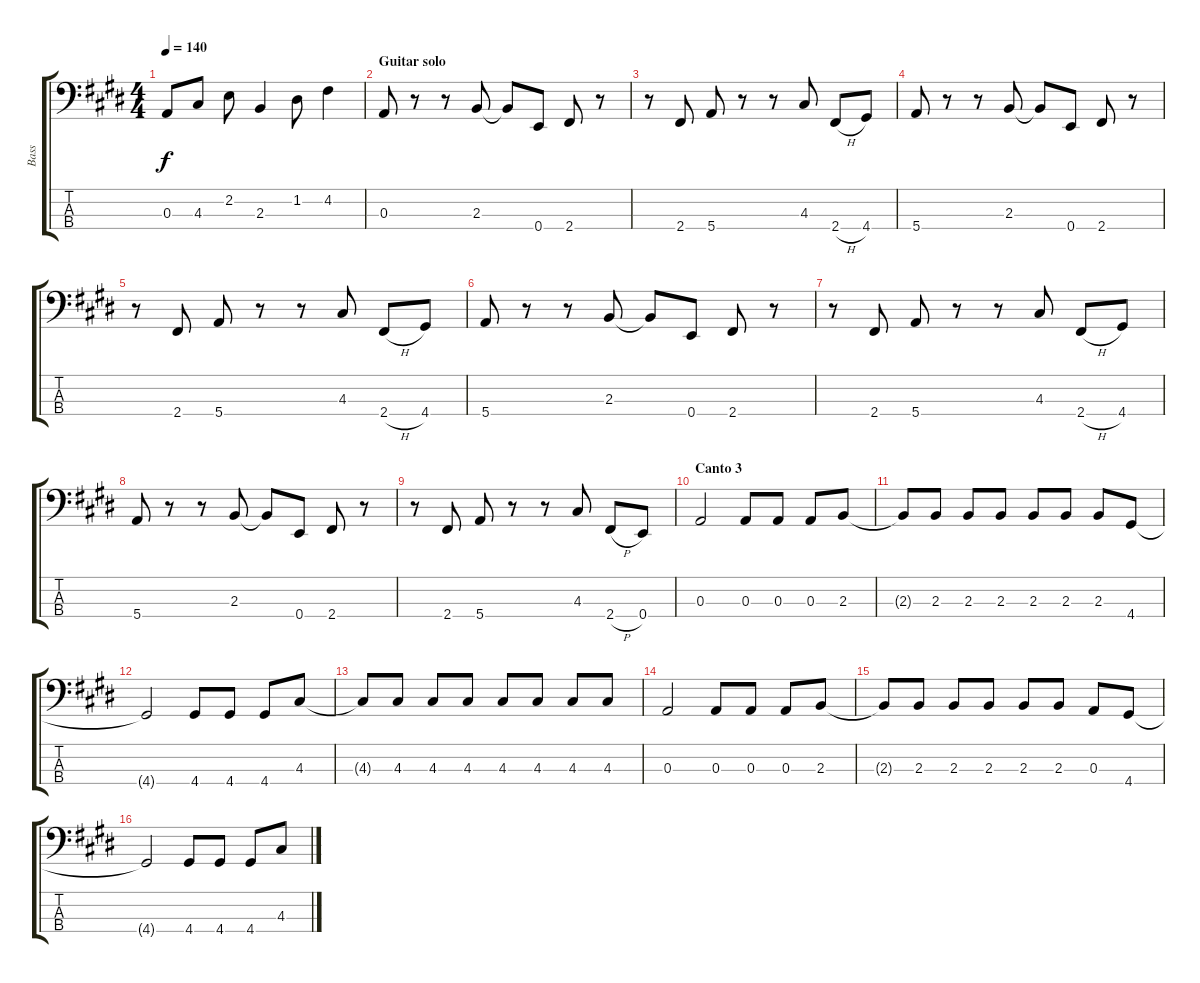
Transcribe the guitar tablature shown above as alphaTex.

\track ("Bass" "Bass") {instrument electricbassfinger}
\staff {score tabs}
\tuning (G2 D2 A1 E1) {hide}
\ts (4 4)
\tempo 140
\clef f4
\ks c#minor
0.3{t}.8{dy f} 4.3.8 2.2.8 2.3.4 1.2.8 4.2.4 |
\section ("" "Guitar solo")
0.3.8 r.8 r.8 2.3.8 2.3{t}.8 0.4.8 2.4.8 r.8 |
r.8 2.4.8 5.4.8 r.8 r.8 4.3.8 2.4{h}.8 4.4.8 |
5.4.8 r.8 r.8 2.3.8 2.3{t}.8 0.4.8 2.4.8 r.8 |
r.8 2.4.8 5.4.8 r.8 r.8 4.3.8 2.4{h}.8 4.4.8 |
5.4.8 r.8 r.8 2.3.8 2.3{t}.8 0.4.8 2.4.8 r.8 |
r.8 2.4.8 5.4.8 r.8 r.8 4.3.8 2.4{h}.8 4.4.8 |
5.4.8 r.8 r.8 2.3.8 2.3{t}.8 0.4.8 2.4.8 r.8 |
r.8 2.4.8 5.4.8 r.8 r.8 4.3.8 2.4{h}.8 0.4.8 |
\section ("" "Canto 3")
0.3.2 0.3.8 0.3.8 0.3.8 2.3.8 |
2.3{t}.8 2.3.8 2.3.8 2.3.8 2.3.8 2.3.8 2.3.8 4.4.8 |
4.4{t}.2 4.4.8 4.4.8 4.4.8 4.3.8 |
4.3{t}.8 4.3.8 4.3.8 4.3.8 4.3.8 4.3.8 4.3.8 4.3.8 |
0.3.2 0.3.8 0.3.8 0.3.8 2.3.8 |
2.3{t}.8 2.3.8 2.3.8 2.3.8 2.3.8 2.3.8 0.3.8 4.4.8 |
4.4{t}.2 4.4.8 4.4.8 4.4.8 4.3.8
